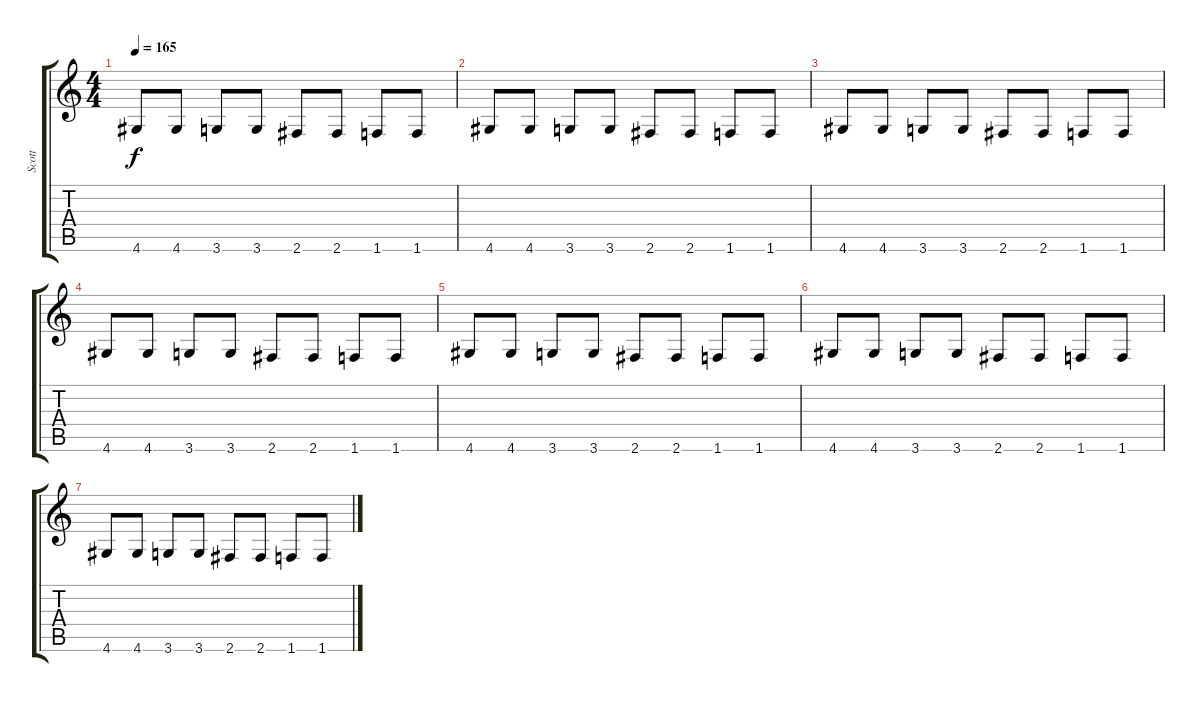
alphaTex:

\track ("Scott" "Scott") {instrument electricbassfinger}
\staff {score tabs}
\tuning (E4 B3 G3 D3 A2 E2) {hide}
\ts (4 4)
\tempo 165
\clef g2
\ks c
4.6.8{dy f} 4.6.8 3.6.8 3.6.8 2.6.8 2.6.8 1.6.8 1.6.8 |
4.6.8 4.6.8 3.6.8 3.6.8 2.6.8 2.6.8 1.6.8 1.6.8 |
4.6.8 4.6.8 3.6.8 3.6.8 2.6.8 2.6.8 1.6.8 1.6.8 |
4.6.8 4.6.8 3.6.8 3.6.8 2.6.8 2.6.8 1.6.8 1.6.8 |
4.6.8 4.6.8 3.6.8 3.6.8 2.6.8 2.6.8 1.6.8 1.6.8 |
4.6.8 4.6.8 3.6.8 3.6.8 2.6.8 2.6.8 1.6.8 1.6.8 |
4.6.8 4.6.8 3.6.8 3.6.8 2.6.8 2.6.8 1.6.8 1.6.8
